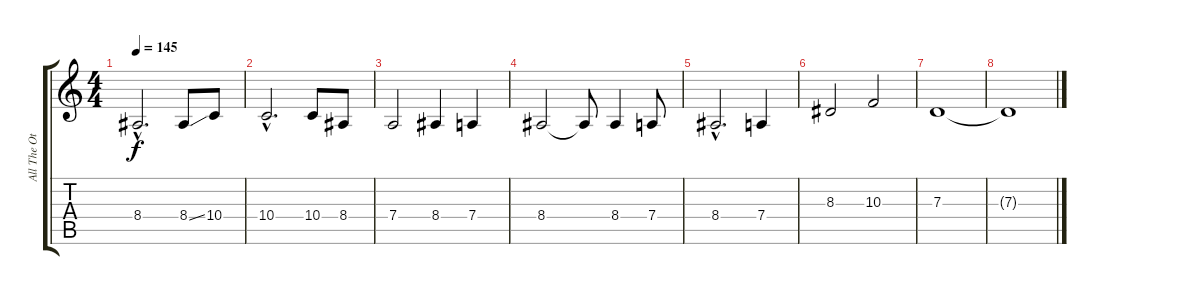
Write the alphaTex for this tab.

\track ("All The Other Instruments" "All The Ot") {instrument flute}
\staff {score tabs}
\tuning (E4 B3 G3 D3 A2 E2) {hide}
\ts (4 4)
\tempo 145
\clef g2
\ks c
8.4{hac}.2{d dy f} 8.4{ss}.8 10.4.8 |
10.4{hac}.2{d} 10.4.8 8.4.8 |
7.4.2 8.4.4 7.4.4 |
8.4.2 8.4{t}.8 8.4.4 7.4.8 |
8.4{hac}.2{d} 7.4.4 |
8.3.2 10.3.2 |
7.3.1 |
7.3{t}.1
